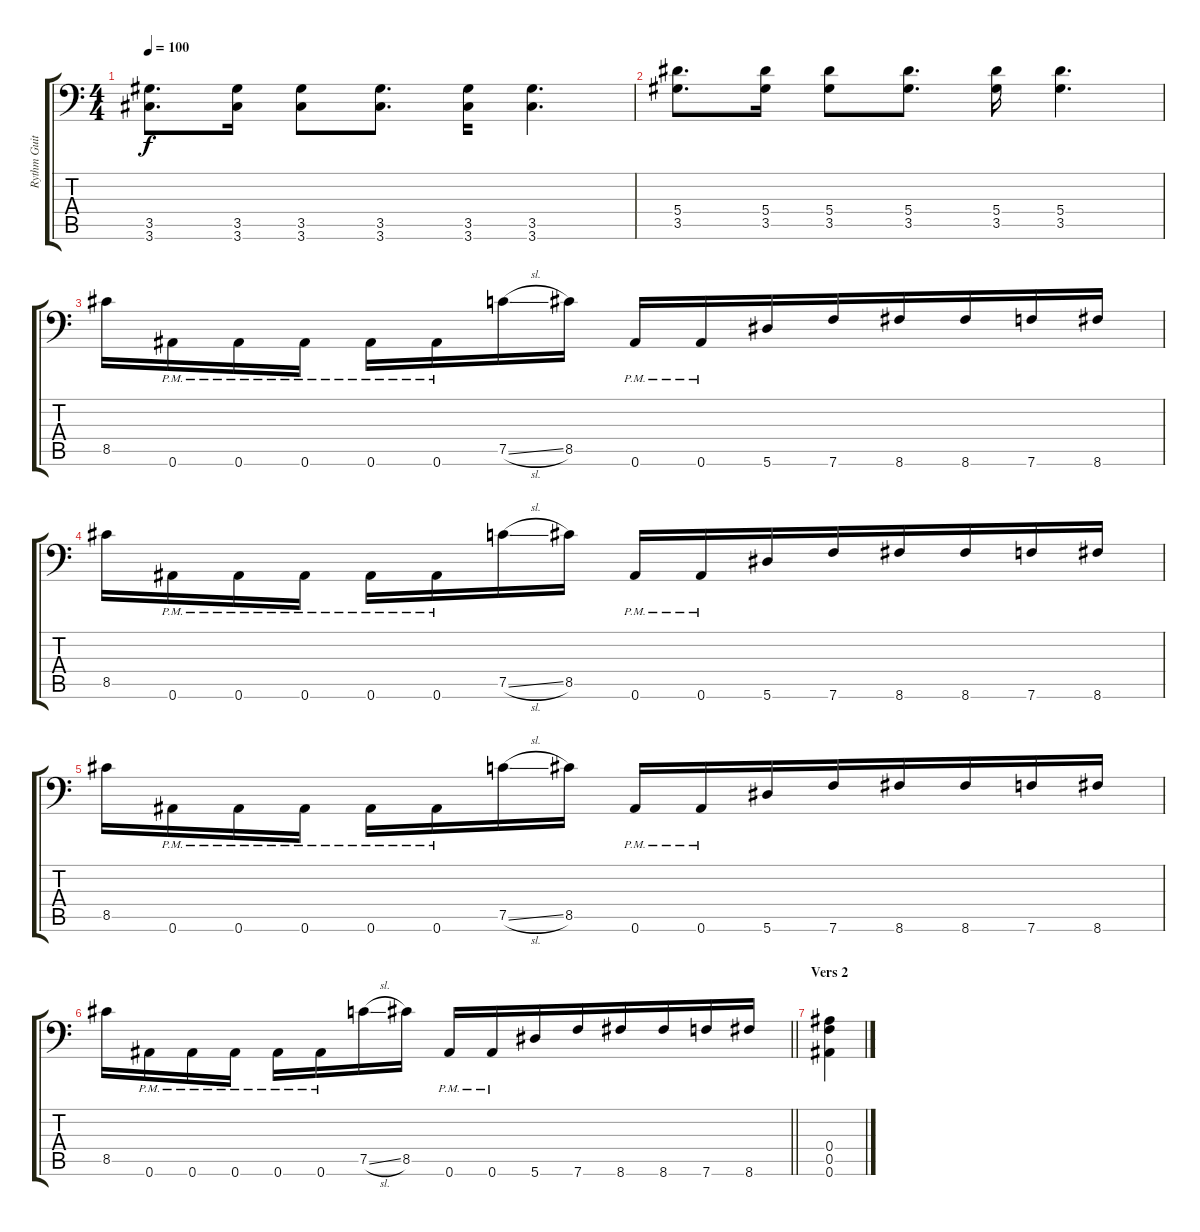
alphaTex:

\track ("Rythm Guitar 2" "Rythm Guit") {instrument distortionguitar}
\staff {score tabs}
\tuning (C4 G3 Eb3 Bb2 F2 Bb1) {hide}
\ts (4 4)
\tempo 100
\clef f4
\ks c
(3.5 3.6).8{d dy f beam merge} (3.5 3.6).16 (3.5 3.6).8{beam merge} (3.5 3.6).8{d} (3.5 3.6).16{beam merge} (3.5 3.6).4{d} |
(5.4 3.5).8{d} (5.4 3.5).16 (5.4 3.5).8{beam merge} (5.4 3.5).8{d} (5.4 3.5).16 (5.4 3.5).4{d} |
8.5.16 0.6{pm}.16 0.6{pm}.16{beam merge} 0.6{pm}.16 0.6{pm}.16 0.6{pm}.16 7.5{sl}.16 8.5.16 0.6{pm}.16 0.6{pm}.16 5.6.16 7.6.16{beam merge} 8.6.16 8.6.16 7.6.16 8.6.16 |
8.5.16 0.6{pm}.16 0.6{pm}.16{beam merge} 0.6{pm}.16 0.6{pm}.16 0.6{pm}.16 7.5{sl}.16 8.5.16 0.6{pm}.16 0.6{pm}.16 5.6.16 7.6.16{beam merge} 8.6.16 8.6.16 7.6.16 8.6.16 |
8.5.16 0.6{pm}.16 0.6{pm}.16{beam merge} 0.6{pm}.16 0.6{pm}.16 0.6{pm}.16 7.5{sl}.16 8.5.16 0.6{pm}.16 0.6{pm}.16 5.6.16 7.6.16{beam merge} 8.6.16 8.6.16 7.6.16 8.6.16 |
\barLineRight lightlight
8.5.16 0.6{pm}.16 0.6{pm}.16{beam merge} 0.6{pm}.16 0.6{pm}.16 0.6{pm}.16 7.5{sl}.16 8.5.16 0.6{pm}.16 0.6{pm}.16 5.6.16 7.6.16{beam merge} 8.6.16 8.6.16 7.6.16 8.6.16 |
\section ("" "Vers 2")
(0.4 0.5 0.6).4
